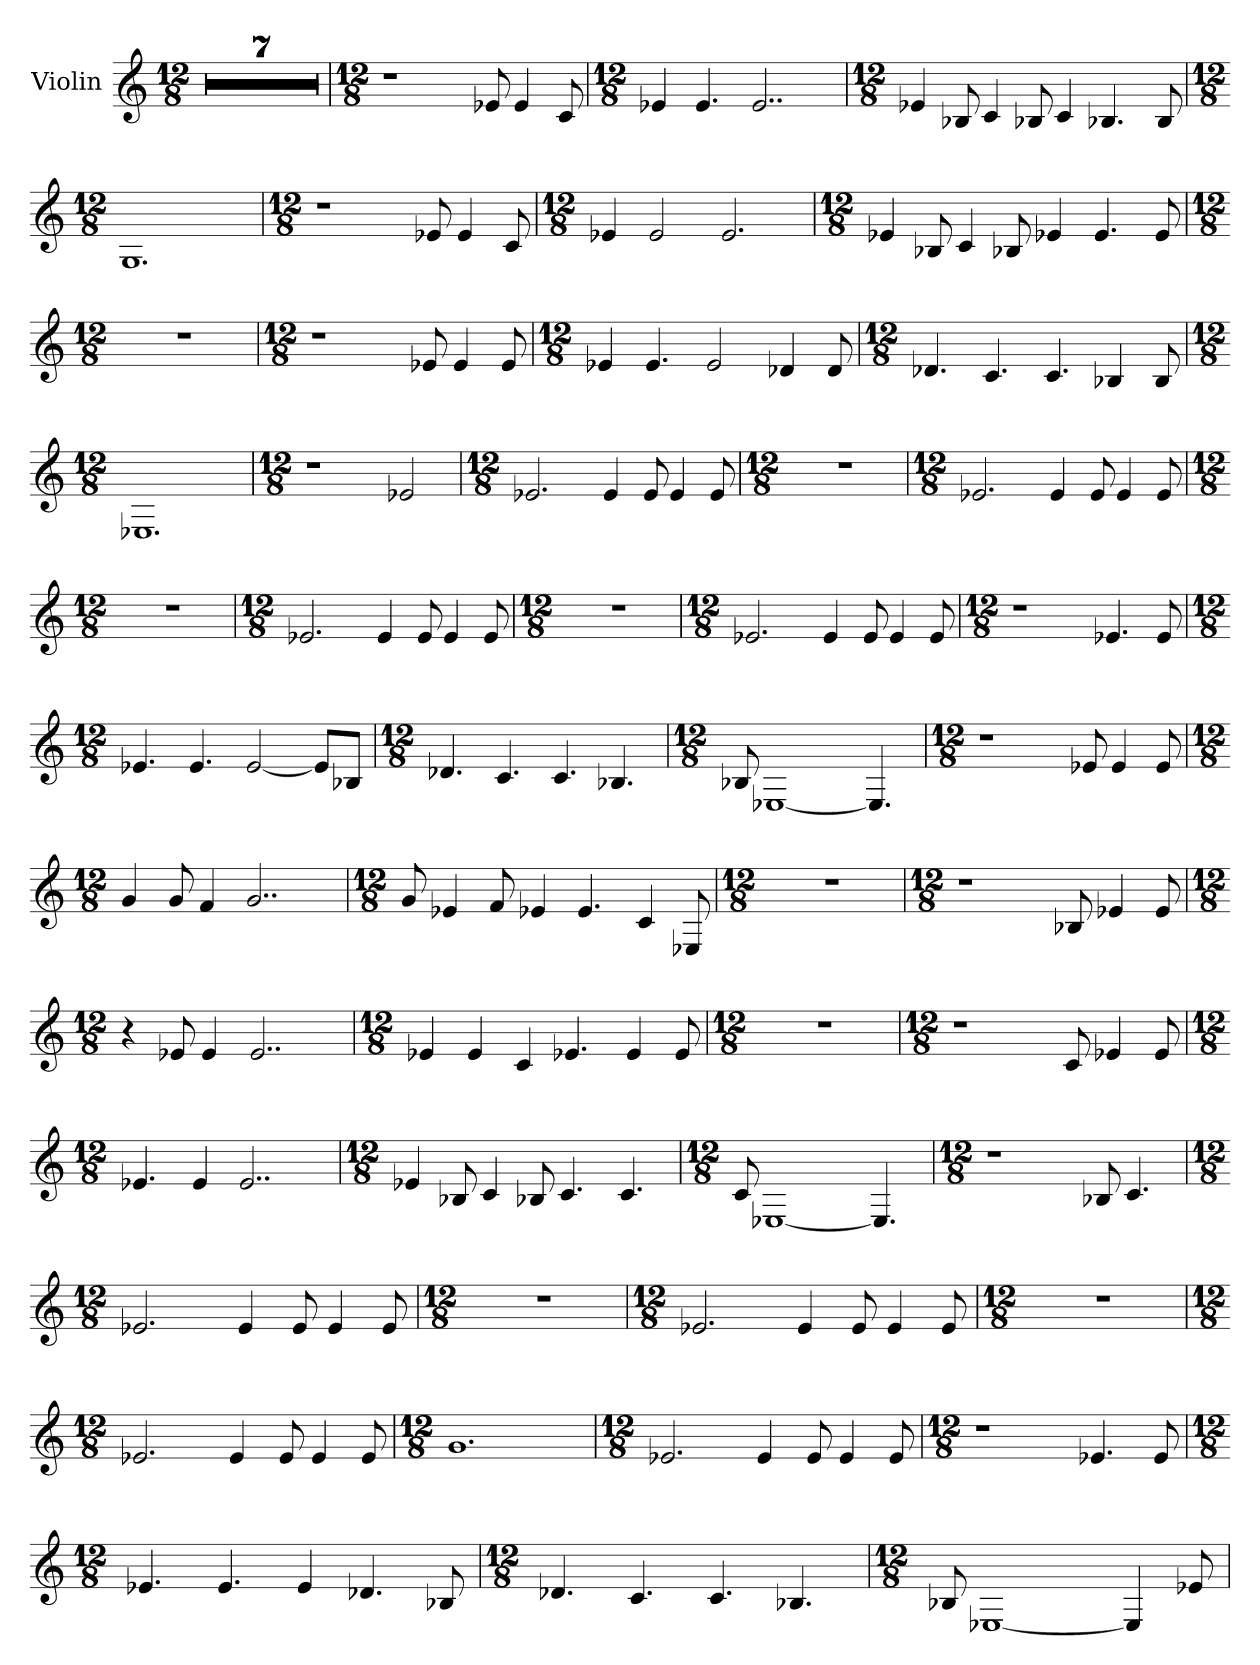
**kern
*part1
*staff1
*I"Violin
*I'Vln
*M12/8
=
1.r
=
*M12/8
1.r
=
*M12/8
1.r
=
*M12/8
1.r
=
*M12/8
1.r
=
*M12/8
1.r
=
*M12/8
1.r
=
*M12/8
1r
8e-X
4e-
8c
=
*M12/8
4e-X
4.e-
2..e-
=
*M12/8
4e-X
8B-X
4c
8B-X
4c
4.B-X
8B-
=
*M12/8
1.G
=
*M12/8
1r
8e-X
4e-
8c
=
*M12/8
4e-X
2e-
2.e-
=
*M12/8
4e-X
8B-X
4c
8B-X
4e-X
4.e-
8e-
=
*M12/8
1.r
=
*M12/8
1r
8e-X
4e-
8e-
=
*M12/8
4e-X
4.e-
2e-
4d-X
8d-
=
*M12/8
4.d-X
4.c
4.c
4B-X
8B-
=
*M12/8
1.E-X
=
*M12/8
1r
2e-X
=
*M12/8
2.e-X
4e-
8e-
4e-
8e-
=
*M12/8
1.r
=
*M12/8
2.e-X
4e-
8e-
4e-
8e-
=
*M12/8
1.r
=
*M12/8
2.e-X
4e-
8e-
4e-
8e-
=
*M12/8
1.r
=
*M12/8
2.e-X
4e-
8e-
4e-
8e-
=
*M12/8
1r
4.e-X
8e-
=
*M12/8
4.e-X
4.e-
[2e-
8e-L]
8B-XJ
=
*M12/8
4.d-X
4.c
4.c
4.B-X
=
*M12/8
8B-X
[1E-X
4.E-]
=
*M12/8
1r
8e-X
4e-
8e-
=
*M12/8
4g
8g
4f
2..g
=
*M12/8
8g
4e-X
8f
4e-X
4.e-
4c
8E-X
=
*M12/8
1.r
=
*M12/8
1r
8B-X
4e-X
8e-
=
*M12/8
4r
8e-X
4e-
2..e-
=
*M12/8
4e-X
4e-
4c
4.e-X
4e-
8e-
=
*M12/8
1.r
=
*M12/8
1r
8c
4e-X
8e-
=
*M12/8
4.e-X
4e-
2..e-
=
*M12/8
4e-X
8B-X
4c
8B-X
4.c
4.c
=
*M12/8
8c
[1E-X
4.E-]
=
*M12/8
1r
8B-X
4.c
=
*M12/8
2.e-X
4e-
8e-
4e-
8e-
=
*M12/8
1.r
=
*M12/8
2.e-X
4e-
8e-
4e-
8e-
=
*M12/8
1.r
=
*M12/8
2.e-X
4e-
8e-
4e-
8e-
=
*M12/8
1.g
=
*M12/8
2.e-X
4e-
8e-
4e-
8e-
=
*M12/8
1r
4.e-X
8e-
=
*M12/8
4.e-X
4.e-
4e-
4.d-X
8B-X
=
*M12/8
4.d-X
4.c
4.c
4.B-X
=
*M12/8
8B-X
[1E-X
4E-]
8e-X
=
*-
